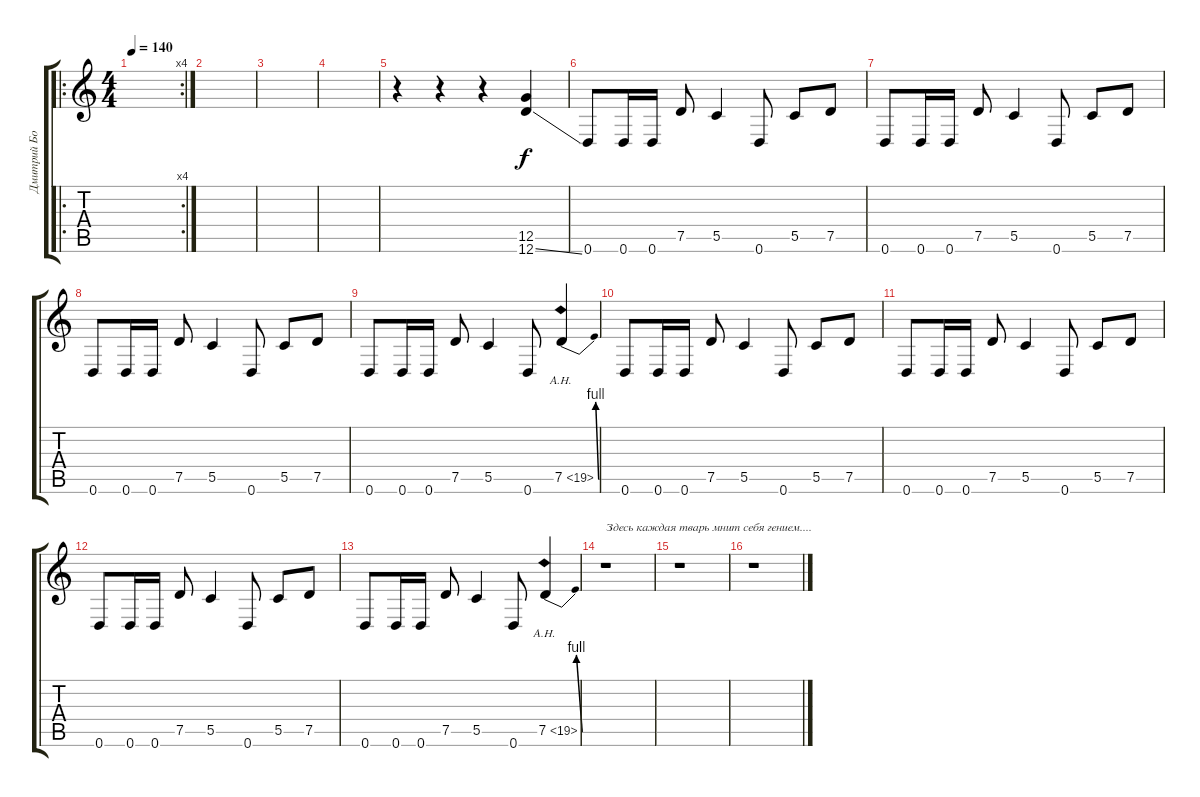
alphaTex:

\track ("Дмитрий Борисенков" "Дмитрий Бо") {instrument distortionguitar}
\staff {score tabs}
\tuning (D4 A3 F3 C3 G2 D2) {hide}
\ro
\rc 4
\ts (4 4)
\tempo 140
\clef g2
\ks c
|
|
|
|
r.4 r.4 r.4 (12.5 12.6{ss}).4 |
0.6.8 0.6.16 0.6.16 7.5.8 5.5.4 0.6.8 5.5.8 7.5.8 |
0.6.8 0.6.16 0.6.16 7.5.8 5.5.4 0.6.8 5.5.8 7.5.8 |
0.6.8 0.6.16 0.6.16 7.5.8 5.5.4 0.6.8 5.5.8 7.5.8 |
0.6.8 0.6.16 0.6.16 7.5.8 5.5.4 0.6.8 7.5{be (bend 0 0 60 4) ah 12}.4 |
0.6.8 0.6.16 0.6.16 7.5.8 5.5.4 0.6.8 5.5.8 7.5.8 |
0.6.8 0.6.16 0.6.16 7.5.8 5.5.4 0.6.8 5.5.8 7.5.8 |
0.6.8 0.6.16 0.6.16 7.5.8 5.5.4 0.6.8 5.5.8 7.5.8 |
0.6.8 0.6.16 0.6.16 7.5.8 5.5.4 0.6.8 7.5{be (bend 0 0 60 4) ah 12}.4 |
r.1{txt "Здесь каждая тварь мнит себя гением...."} |
r.1 |
r.1
